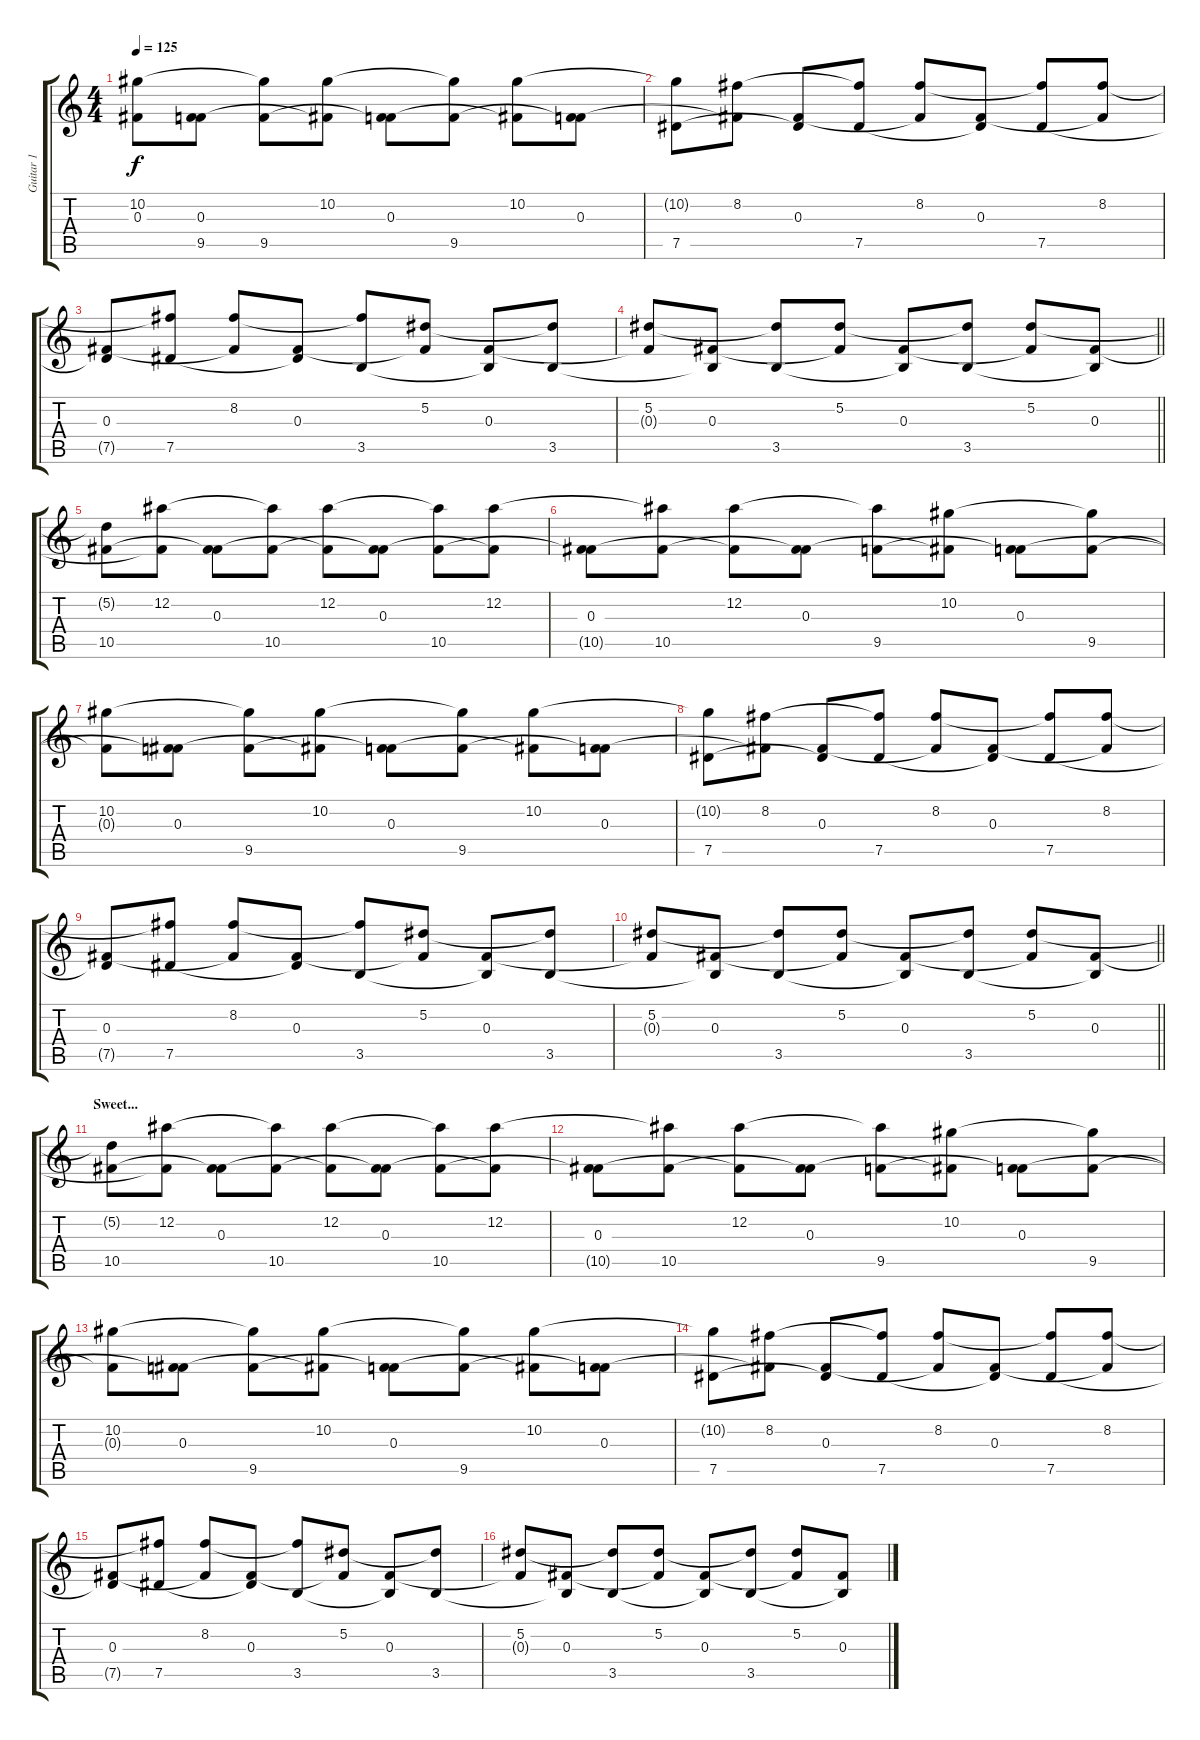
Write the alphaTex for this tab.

\track ("Guitar 1" "Guitar 1") {instrument acousticguitarsteel}
\staff {score tabs}
\tuning (Eb4 Bb3 Gb3 Db3 Ab2 Eb2) {hide}
\ts (4 4)
\tempo 125
\clef g2
\ks c
(10.2 0.3{t}).8{dy f} (0.3 9.5{t}).8 (10.2{t} 9.5).8 (10.2 0.3{t}).8 (0.3 9.5{t}).8 (10.2{t} 9.5).8 (10.2 0.3{t}).8 (0.3 9.5{t}).8 |
(10.2{t} 7.5).8 (8.2 0.3{t}).8 (0.3 7.5{t}).8 (8.2{t} 7.5).8 (8.2 0.3{t}).8 (0.3 7.5{t}).8 (8.2{t} 7.5).8 (8.2 0.3{t}).8 |
(0.3 7.5{t}).8 (8.2{t} 7.5).8 (8.2 0.3{t}).8 (0.3 7.5{t}).8 (8.2{t} 3.5).8 (5.2 0.3{t}).8 (0.3 3.5{t}).8 (5.2{t} 3.5).8 |
\barLineRight lightlight
(5.2 0.3{t}).8 (0.3 3.5{t}).8 (5.2{t} 3.5).8 (5.2 0.3{t}).8 (0.3 3.5{t}).8 (5.2{t} 3.5).8 (5.2 0.3{t}).8 (0.3 3.5{t}).8 |
(5.2{t} 10.5).8 (12.2 0.3{t}).8 (0.3 10.5{t}).8 (12.2{t} 10.5).8 (12.2 0.3{t}).8 (0.3 10.5{t}).8 (12.2{t} 10.5).8 (12.2 0.3{t}).8 |
(0.3 10.5{t}).8 (12.2{t} 10.5).8 (12.2 0.3{t}).8 (0.3 10.5{t}).8 (12.2{t} 9.5).8 (10.2 0.3{t}).8 (0.3 9.5{t}).8 (10.2{t} 9.5).8 |
(10.2 0.3{t}).8 (0.3 9.5{t}).8 (10.2{t} 9.5).8 (10.2 0.3{t}).8 (0.3 9.5{t}).8 (10.2{t} 9.5).8 (10.2 0.3{t}).8 (0.3 9.5{t}).8 |
(10.2{t} 7.5).8 (8.2 0.3{t}).8 (0.3 7.5{t}).8 (8.2{t} 7.5).8 (8.2 0.3{t}).8 (0.3 7.5{t}).8 (8.2{t} 7.5).8 (8.2 0.3{t}).8 |
(0.3 7.5{t}).8 (8.2{t} 7.5).8 (8.2 0.3{t}).8 (0.3 7.5{t}).8 (8.2{t} 3.5).8 (5.2 0.3{t}).8 (0.3 3.5{t}).8 (5.2{t} 3.5).8 |
\barLineRight lightlight
(5.2 0.3{t}).8 (0.3 3.5{t}).8 (5.2{t} 3.5).8 (5.2 0.3{t}).8 (0.3 3.5{t}).8 (5.2{t} 3.5).8 (5.2 0.3{t}).8 (0.3 3.5{t}).8 |
\section ("" "Sweet...")
(5.2{t} 10.5).8 (12.2 0.3{t}).8 (0.3 10.5{t}).8 (12.2{t} 10.5).8 (12.2 0.3{t}).8 (0.3 10.5{t}).8 (12.2{t} 10.5).8 (12.2 0.3{t}).8 |
(0.3 10.5{t}).8 (12.2{t} 10.5).8 (12.2 0.3{t}).8 (0.3 10.5{t}).8 (12.2{t} 9.5).8 (10.2 0.3{t}).8 (0.3 9.5{t}).8 (10.2{t} 9.5).8 |
(10.2 0.3{t}).8 (0.3 9.5{t}).8 (10.2{t} 9.5).8 (10.2 0.3{t}).8 (0.3 9.5{t}).8 (10.2{t} 9.5).8 (10.2 0.3{t}).8 (0.3 9.5{t}).8 |
(10.2{t} 7.5).8 (8.2 0.3{t}).8 (0.3 7.5{t}).8 (8.2{t} 7.5).8 (8.2 0.3{t}).8 (0.3 7.5{t}).8 (8.2{t} 7.5).8 (8.2 0.3{t}).8 |
(0.3 7.5{t}).8 (8.2{t} 7.5).8 (8.2 0.3{t}).8 (0.3 7.5{t}).8 (8.2{t} 3.5).8 (5.2 0.3{t}).8 (0.3 3.5{t}).8 (5.2{t} 3.5).8 |
(5.2 0.3{t}).8 (0.3 3.5{t}).8 (5.2{t} 3.5).8 (5.2 0.3{t}).8 (0.3 3.5{t}).8 (5.2{t} 3.5).8 (5.2 0.3{t}).8 (0.3 3.5{t}).8
